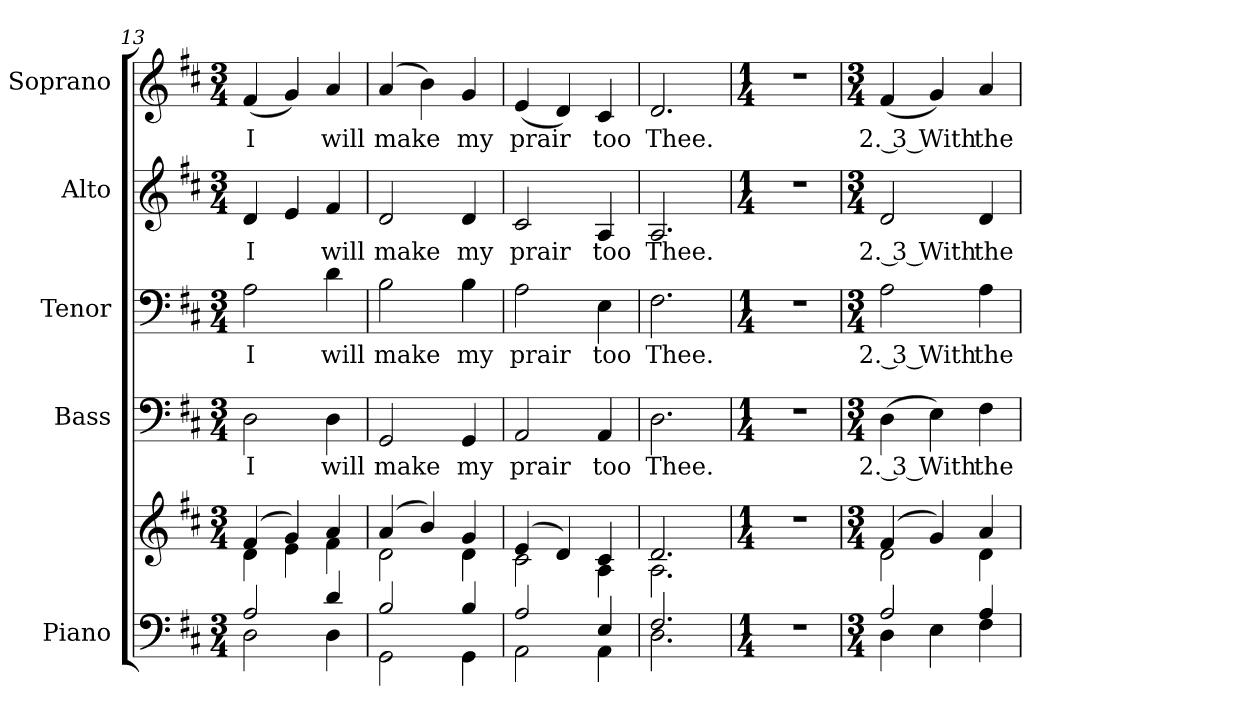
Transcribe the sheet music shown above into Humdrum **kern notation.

**kern	**kern	**kern	**text	**kern	**text	**kern	**text	**kern	**text
*part5	*part5	*part4	*part4	*part3	*part3	*part2	*part2	*part1	*part1
*staff6	*staff5	*staff4	*staff4	*staff3	*staff3	*staff2	*staff2	*staff1	*staff1
*I"Piano	*	*I"Bass	*	*I"Tenor	*	*I"Alto	*	*I"Soprano	*
*I'Pno.	*	*I'B.	*	*	*	*I'A.	*	*I'S.	*
*clefF4	*clefG2	*clefF4	*	*clefF4	*	*clefG2	*	*clefG2	*
*k[f#c#]	*k[f#c#]	*k[f#c#]	*	*k[f#c#]	*	*k[f#c#]	*	*k[f#c#]	*
*D:	*D:	*D:	*	*D:	*	*D:	*	*D:	*
*M3/4	*M3/4	*M3/4	*	*M3/4	*	*M3/4	*	*M3/4	*
=13	=13	=13	=13	=13	=13	=13	=13	=13	=13
*^	*^	*	*	*	*	*	*	*	*
!	!	!	!	!	!LO:LY:b:color=#000000	!	!	!	!	!	!
!	!	!	!	!	!	!	!LO:LY:b:color=#000000	!	!	!	!
!	!	!	!	!	!	!	!	!	!LO:LY:b:color=#000000	!	!
!	!	!	!	!	!	!	!	!	!	!	!LO:LY:b:color=#000000
2Ai/	2Di\	(4f#i/	4di\	2Di\	I	2Ai\	I	4di/	I	(4f#i/	I
.	.	4gi/)	4ei\	.	.	.	.	4ei/	.	4gi/)	.
!	!	!	!	!	!LO:LY:b:color=#000000	!	!	!	!	!	!
!	!	!	!	!	!	!	!LO:LY:b:color=#000000	!	!	!	!
!	!	!	!	!	!	!	!	!	!LO:LY:b:color=#000000	!	!
!	!	!	!	!	!	!	!	!	!	!	!LO:LY:b:color=#000000
4di/	4Di\	4ai/	4f#i\	4Di\	will	4di\	will	4f#i/	will	4ai/	will
=14	=14	=14	=14	=14	=14	=14	=14	=14	=14	=14	=14
!	!	!	!	!	!LO:LY:b:color=#000000	!	!	!	!	!	!
!	!	!	!	!	!	!	!LO:LY:b:color=#000000	!	!	!	!
!	!	!	!	!	!	!	!	!	!LO:LY:b:color=#000000	!	!
!	!	!	!	!	!	!	!	!	!	!	!LO:LY:b:color=#000000
2Bi/	2GGi\	(4ai/	2di\	2GGi/	make	2Bi\	make	2di/	make	(4ai/	make
.	.	4bi/)	.	.	.	.	.	.	.	4bi\)	.
!	!	!	!	!	!LO:LY:b:color=#000000	!	!	!	!	!	!
!	!	!	!	!	!	!	!LO:LY:b:color=#000000	!	!	!	!
!	!	!	!	!	!	!	!	!	!LO:LY:b:color=#000000	!	!
!	!	!	!	!	!	!	!	!	!	!	!LO:LY:b:color=#000000
4Bi/	4GGi\	4gi/	4di\	4GGi/	my	4Bi\	my	4di/	my	4gi/	my
=15	=15	=15	=15	=15	=15	=15	=15	=15	=15	=15	=15
!	!	!	!	!	!LO:LY:b:color=#000000	!	!	!	!	!	!
!	!	!	!	!	!	!	!LO:LY:b:color=#000000	!	!	!	!
!	!	!	!	!	!	!	!	!	!LO:LY:b:color=#000000	!	!
!	!	!	!	!	!	!	!	!	!	!	!LO:LY:b:color=#000000
2Ai/	2AAi\	(4ei/	2c#i\	2AAi/	prair	2Ai\	prair	2c#i/	prair	(4ei/	prair
.	.	4di/)	.	.	.	.	.	.	.	4di/)	.
!	!	!	!	!	!LO:LY:b:color=#000000	!	!	!	!	!	!
!	!	!	!	!	!	!	!LO:LY:b:color=#000000	!	!	!	!
!	!	!	!	!	!	!	!	!	!LO:LY:b:color=#000000	!	!
!	!	!	!	!	!	!	!	!	!	!	!LO:LY:b:color=#000000
4Ei/	4AAi\	4c#i/	4Ai\	4AAi/	too	4Ei\	too	4Ai/	too	4c#i/	too
=16	=16	=16	=16	=16	=16	=16	=16	=16	=16	=16	=16
!	!	!	!	!	!LO:LY:b:color=#000000	!	!	!	!	!	!
!	!	!	!	!	!	!	!LO:LY:b:color=#000000	!	!	!	!
!	!	!	!	!	!	!	!	!	!LO:LY:b:color=#000000	!	!
!	!	!	!	!	!	!	!	!	!	!	!LO:LY:b:color=#000000
2.F#i/	2.Di\	2.di/	2.Ai\	2.Di\	Thee.	2.F#i\	Thee.	2.Ai/	Thee.	2.di/	Thee.
*v	*v	*	*	*	*	*	*	*	*	*	*
*	*v	*v	*	*	*	*	*	*	*	*
=17	=17	=17	=17	=17	=17	=17	=17	=17	=17
*M1/4	*M1/4	*M1/4	*	*M1/4	*	*M1/4	*	*M1/4	*
*^	*^	*	*	*	*	*	*	*	*
!LO:N:vis=1	!	!LO:N:vis=1	!	!LO:N:vis=1	!	!LO:N:vis=1	!	!LO:N:vis=1	!	!LO:N:vis=1	!
*v	*v	*	*	*	*	*	*	*	*	*	*
*	*v	*v	*	*	*	*	*	*	*	*
4r	4r	4r	.	4r	.	4r	.	4r	.
!!LO:PB:g=z
=18	=18	=18	=18	=18	=18	=18	=18	=18	=18
*M3/4	*M3/4	*M3/4	*	*M3/4	*	*M3/4	*	*M3/4	*
*^	*^	*	*	*	*	*	*	*	*
!	!	!	!	!	!LO:LY:b:color=#000000	!	!	!	!	!	!
!	!	!	!	!	!	!	!LO:LY:b:color=#000000	!	!	!	!
!	!	!	!	!	!	!	!	!	!LO:LY:b:color=#000000	!	!
!	!	!	!	!	!	!	!	!	!	!	!LO:LY:b:color=#000000
2Ai/	4Di\	(4f#i/	2di\	(4Di\	2. 3 With	2Ai\	2. 3 With	2di/	2. 3 With	(4f#i/	2. 3 With
.	4Ei\	4gi/)	.	4Ei\)	.	.	.	.	.	4gi/)	.
!	!	!	!	!	!LO:LY:b:color=#000000	!	!	!	!	!	!
!	!	!	!	!	!	!	!LO:LY:b:color=#000000	!	!	!	!
!	!	!	!	!	!	!	!	!	!LO:LY:b:color=#000000	!	!
!	!	!	!	!	!	!	!	!	!	!	!LO:LY:b:color=#000000
4Ai/	4F#i\	4ai/	4di\	4F#i\	the	4Ai\	the	4di/	the	4ai/	the
*v	*v	*	*	*	*	*	*	*	*	*	*
*	*v	*v	*	*	*	*	*	*	*	*
=	=	=	=	=	=	=	=	=	=
*-	*-	*-	*-	*-	*-	*-	*-	*-	*-
